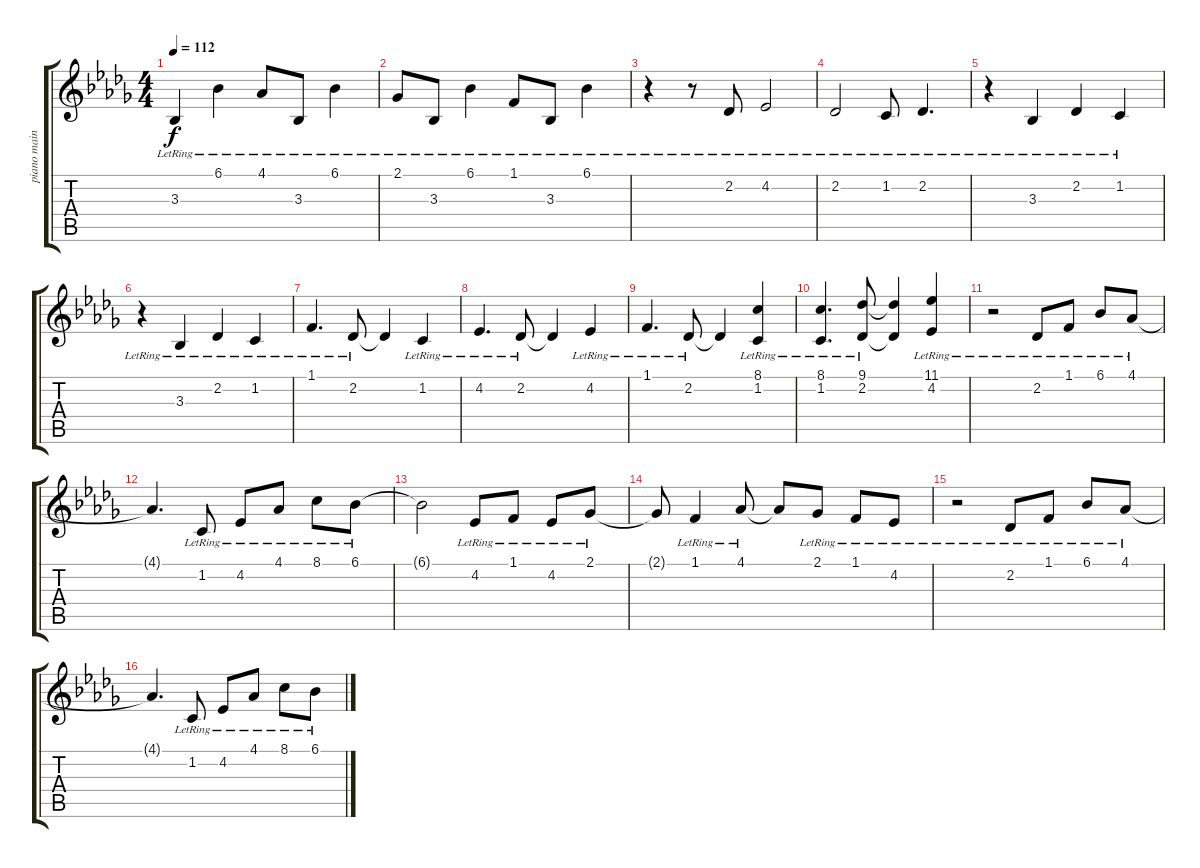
\track ("piano main droite" "piano main") {instrument acousticgrandpiano bank 1}
\staff {score tabs}
\tuning (E4 B3 G3 D3 A2 E2) {hide}
\ts (4 4)
\tempo 112
\clef g2
\ks bbminor
3.3{lr}.4{dy f} 6.1{lr}.4 4.1{lr}.8 3.3{lr}.8 6.1{lr}.4 |
2.1{lr}.8 3.3{lr}.8 6.1{lr}.4 1.1{lr}.8 3.3{lr}.8 6.1{lr}.4 |
r.4 r.8 2.2{lr}.8 4.2{lr}.2 |
2.2{lr}.2 1.2{lr}.8 2.2{lr}.4{d} |
r.4 3.3{lr}.4 2.2{lr}.4 1.2{lr}.4 |
r.4 3.3{lr}.4 2.2{lr}.4 1.2{lr}.4 |
1.1{lr}.4{d} 2.2{lr}.8 2.2{t}.4 1.2{lr}.4 |
4.2{lr}.4{d} 2.2{lr}.8 2.2{t}.4 4.2{lr}.4 |
1.1{lr}.4{d} 2.2{lr}.8 2.2{t}.4 (8.1{lr} 1.2{lr}).4 |
(8.1{lr} 1.2{lr}).4{d} (9.1{lr} 2.2{lr}).8 (9.1{t} 2.2{t}).4 (11.1{lr} 4.2{lr}).4 |
r.2 2.2{lr}.8 1.1{lr}.8 6.1{lr}.8 4.1{lr}.8 |
4.1{t}.4{d} 1.2{lr}.8 4.2{lr}.8 4.1{lr}.8 8.1{lr}.8 6.1{lr}.8 |
6.1{t}.2 4.2{lr}.8 1.1{lr}.8 4.2{lr}.8 2.1{lr}.8 |
2.1{t}.8 1.1{lr}.4 4.1{lr}.8 4.1{t}.8 2.1{lr}.8 1.1{lr}.8 4.2{lr}.8 |
r.2 2.2{lr}.8 1.1{lr}.8 6.1{lr}.8 4.1{lr}.8 |
4.1{t}.4{d} 1.2{lr}.8 4.2{lr}.8 4.1{lr}.8 8.1{lr}.8 6.1{lr}.8
